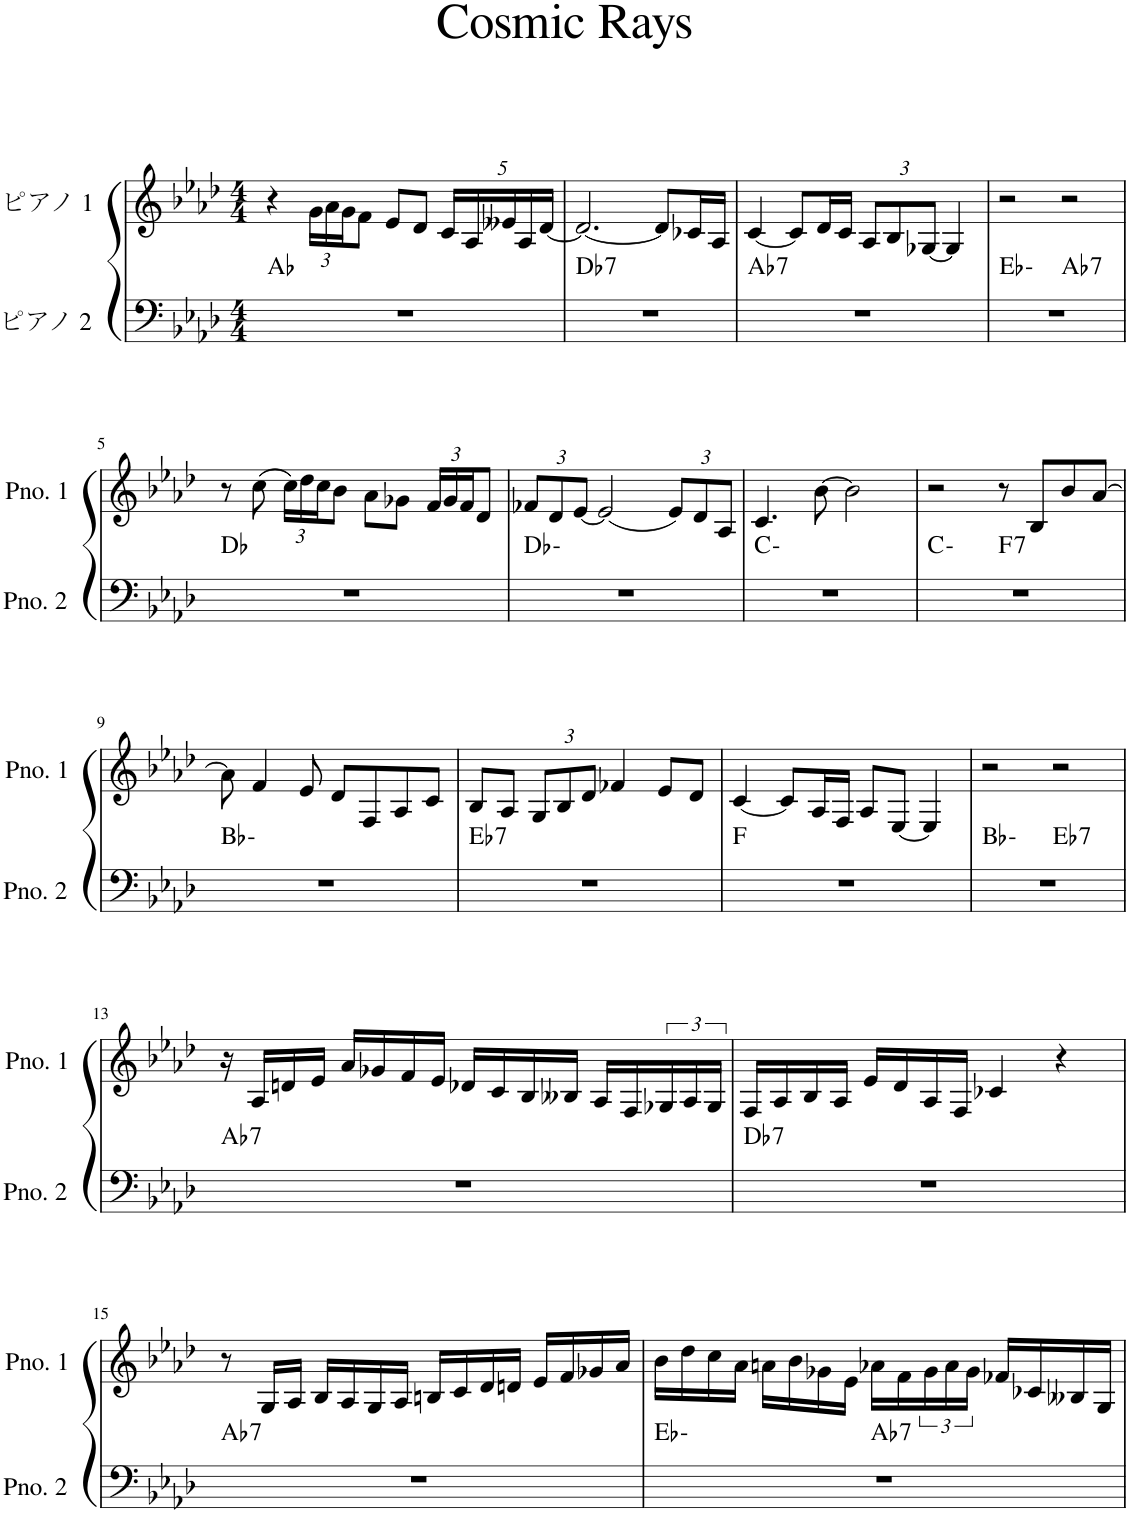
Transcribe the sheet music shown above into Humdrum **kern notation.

**kern	**harte	**kern
*part2	*part2	*part1
*staff2	*	*staff1
*I"ピアノ 2	*	*I"ピアノ 1
*clefF4	*	*clefG2
*k[b-e-a-d-]	*	*k[b-e-a-d-]
*M4/4	*	*M4/4
=1	=1	=1
1r	Ab:maj	4r
*	*	*Xbrackettup
.	.	24g\LL
.	.	24a-\
.	.	24g\J
.	.	8f\J
.	.	8e-/L
.	.	8d-/J
.	.	20c/LL
.	.	20A-/
.	.	20e--X/
.	.	20A-/
.	.	[20d-/JJ
=2	=2	=2
!	!LO:H:kt=7	!
1r	Db:7	2.d-/_
.	.	8d-/L]
.	.	16c-X/L
.	.	16A-/JJ
=3	=3	=3
!	!LO:H:kt=7	!
1r	Ab:7	[4c/
.	.	8c/L]
.	.	16d-/L
.	.	16c/JJ
.	.	12A-/L
.	.	12B-/
.	.	[12G-X/J
.	.	4G-/]
=4	=4	=4
*^	*	*
1r	2ryy	Eb:min	2r
!	!	!LO:H:kt=7	!
.	2ryy	Ab:7	2r
*v	*v	*	*
!!LO:LB:g=z
=5	=5	=5
1r	Db:maj	8r
.	.	(8cc\
.	.	24cc\LL)
.	.	24dd-\
.	.	24cc\J
.	.	8b-\J
.	.	8a-\L
.	.	8g-X\J
.	.	24f/LL
.	.	24g-/
.	.	24f/J
.	.	8d-/J
=6	=6	=6
1r	Db:min	12f-X/L
.	.	12d-/
.	.	[12e-/J
.	.	(2e-/]
.	.	12e-/L)
.	.	12d-/
.	.	12A-/J
=7	=7	=7
1r	C:min	4.c/
.	.	[8b-\
.	.	2b-\]
=8	=8	=8
*^	*	*
1r	2ryy	C:min	2r
!	!	!LO:H:kt=7	!
.	2ryy	F:7	8r
.	.	.	8B-/L
.	.	.	8b-/
.	.	.	[8a-/J
*v	*v	*	*
!!LO:LB:g=z
=9	=9	=9
1r	Bb:min	8a-\]
.	.	4f/
.	.	8e-/
.	.	8d-/L
.	.	8F/
.	.	8A-/
.	.	8c/J
=10	=10	=10
!	!LO:H:kt=7	!
1r	Eb:7	8B-/L
.	.	8A-/J
.	.	12G/L
.	.	12B-/
.	.	12d-/J
.	.	4f-X/
.	.	8e-/L
.	.	8d-/J
=11	=11	=11
1r	F:maj	[4c/
.	.	8c/L]
.	.	16A-/L
.	.	16F/JJ
.	.	8A-/L
.	.	[8E-/J
.	.	4E-/]
=12	=12	=12
*^	*	*
1r	2ryy	Bb:min	2r
!	!	!LO:H:kt=7	!
.	2ryy	Eb:7	2r
!!LO:LB:g=z
=13	=13	=13	=13
!	!	!LO:H:kt=7	!
*v	*v	*	*
1r	Ab:7	16r
.	.	16A-/LL
.	.	16dn/
.	.	16e-/JJ
.	.	16a-/LL
.	.	16g-X/
.	.	16f/
.	.	16e-/JJ
.	.	16d-X/LL
.	.	16c/
.	.	16B-/
.	.	16B--X/JJ
.	.	16A-/LL
.	.	16F/
*	*	*brackettup
.	.	24G-X/
.	.	24A-/
.	.	24G-/JJ
=14	=14	=14
!	!LO:H:kt=7	!
1r	Db:7	16F/LL
.	.	16A-/
.	.	16B-/
.	.	16A-/JJ
.	.	16e-/LL
.	.	16d-/
.	.	16A-/
.	.	16F/JJ
.	.	4c-X/
.	.	4r
!!LO:LB:g=z
=15	=15	=15
!	!LO:H:kt=7	!
1r	Ab:7	8r
.	.	16G/LL
.	.	16A-/JJ
.	.	16B-/LL
.	.	16A-/
.	.	16G/
.	.	16A-/JJ
.	.	16Bn/LL
.	.	16c/
.	.	16d-/
.	.	16dn/JJ
.	.	16e-/LL
.	.	16f/
.	.	16g-X/
.	.	16a-/JJ
=16	=16	=16
*^	*	*
1r	2ryy	Eb:min	16b-\LL
.	.	.	16dd-\
.	.	.	16cc\
.	.	.	16a-\JJ
.	.	.	16an\LL
.	.	.	16b-\
.	.	.	16g-X\
.	.	.	16e-\JJ
!	!	!LO:H:kt=7	!
.	2ryy	Ab:7	16a-X\LL
.	.	.	16f\
.	.	.	24g-\
.	.	.	24a-\
.	.	.	24g-\JJ
.	.	.	16f-X/LL
.	.	.	16c-X/
.	.	.	16B--X/
.	.	.	16G/JJ
*v	*v	*	*
=	=	=
*-	*-	*-
